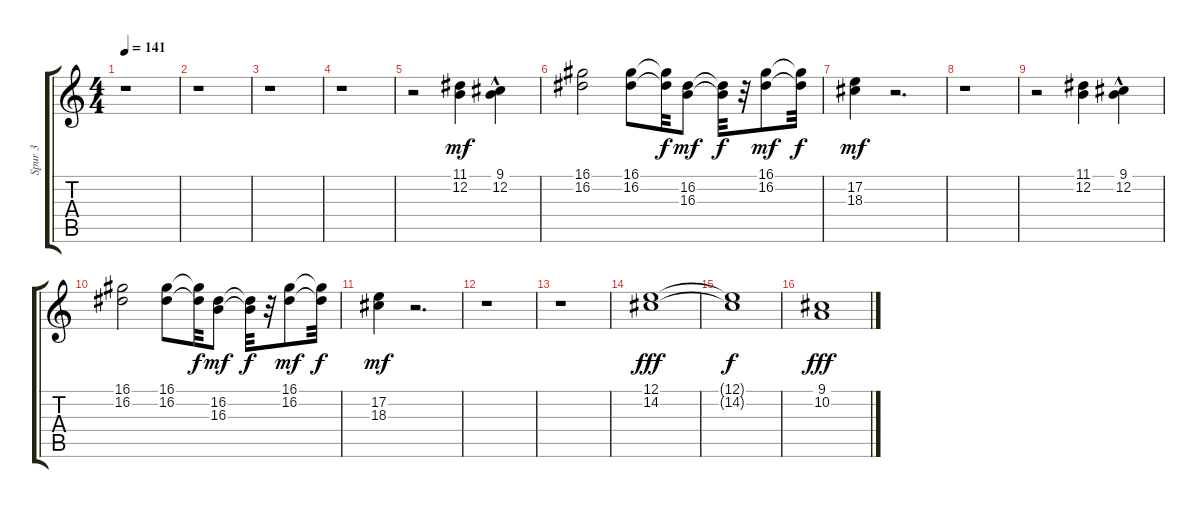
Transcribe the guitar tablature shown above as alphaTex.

\track ("Spur 3" "Spur 3") {instrument tremolostrings}
\staff {score tabs}
\tuning (E4 B3 G3 D3 A2 E2) {hide}
\ts (4 4)
\tempo 141
\clef g2
\ks c
r.1{dy mf instrument tremolostrings} |
r.1 |
r.1 |
r.1 |
r.2 (11.1 12.2).4 (9.1 12.2{hac}).4 |
(16.1 16.2).2 (16.1 16.2).8 (16.1{t} 16.2{t}).32{dy f} (16.2 16.3).8{dy mf} (16.2{t} 16.3{t}).32{dy f} r.32 (16.1 16.2).8{dy mf} (16.1{t} 16.2{t}).32{dy f} |
(17.2 18.3).4{dy mf} r.2{d} |
r.1 |
r.2 (11.1 12.2).4 (9.1 12.2{hac}).4 |
(16.1 16.2).2 (16.1 16.2).8 (16.1{t} 16.2{t}).32{dy f} (16.2 16.3).8{dy mf} (16.2{t} 16.3{t}).32{dy f} r.32 (16.1 16.2).8{dy mf} (16.1{t} 16.2{t}).32{dy f} |
(17.2 18.3).4{dy mf} r.2{d} |
r.1 |
r.1 |
(12.1 14.2).1{dy fff instrument synthvoice} |
(12.1{t} 14.2{t}).1{dy f} |
(9.1 10.2).1{dy fff}
